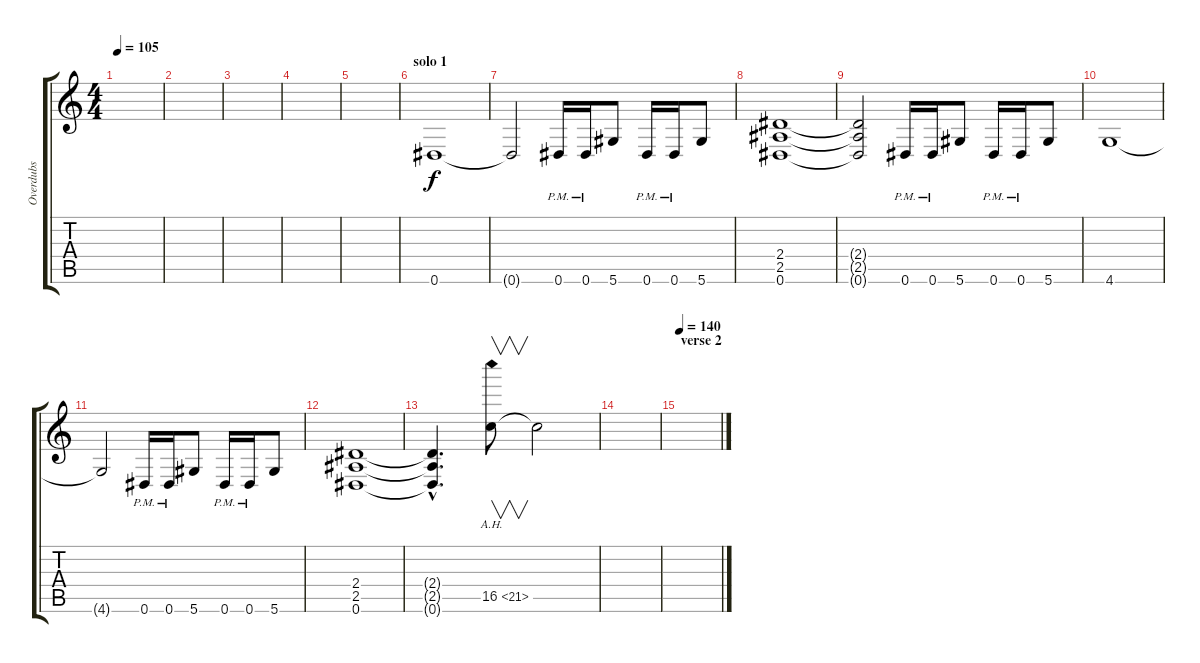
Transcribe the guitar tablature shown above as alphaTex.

\track ("Overdubs" "Overdubs") {instrument distortionguitar}
\staff {score tabs}
\tuning (Eb4 Bb3 Gb3 Db3 Ab2 Eb2) {hide}
\ts (4 4)
\tempo 105
\clef g2
\ks c
|
|
|
|
|
\section ("" "solo 1")
0.6.1 |
0.6{t}.2 0.6{pm}.16 0.6{pm}.16 5.6.8 0.6{pm}.16 0.6{pm}.16 5.6.8 |
(2.4 2.5 0.6).1 |
(2.4{t} 2.5{t} 0.6{t}).2 0.6{pm}.16{volume 14} 0.6{pm}.16 5.6.8 0.6{pm}.16 0.6{pm}.16 5.6.8 |
4.6.1{volume 5} |
4.6{t}.2 0.6{pm}.16{volume 14} 0.6{pm}.16 5.6.8 0.6{pm}.16 0.6{pm}.16 5.6.8 |
(2.4 2.5 0.6).1 |
(2.4{hac t} 2.5{hac t} 0.6{hac t}).4{d} 16.5{ah 5}.8{v} 16.5{t}.2 |
|
\section ("" "verse 2")
\tempo 140
